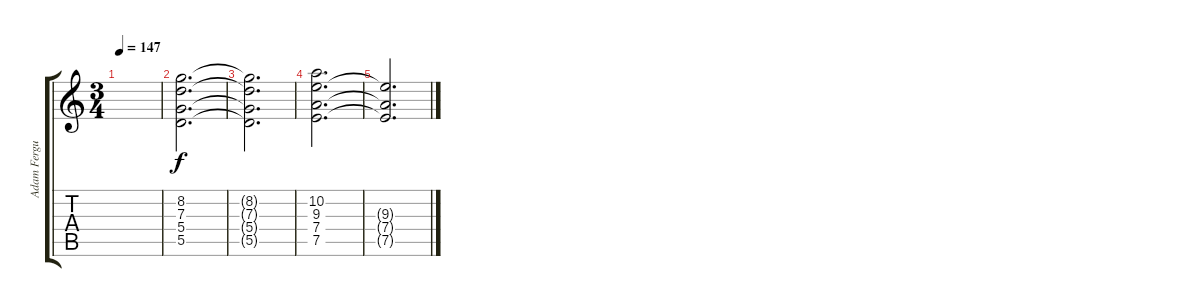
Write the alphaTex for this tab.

\track ("Adam Ferguson - Guitar Doubled" "Adam Fergu") {instrument overdrivenguitar}
\staff {score tabs}
\tuning (E4 B3 G3 D3 A2 D2) {hide}
\ts (3 4)
\tempo 147
\clef g2
\ks c
|
(8.2 7.3 5.4 5.5).2{d} |
(8.2{t} 7.3{t} 5.4{t} 5.5{t}).2{d} |
(10.2 9.3 7.4 7.5).2{d} |
(9.3{t} 7.4{t} 7.5{t}).2{d}
